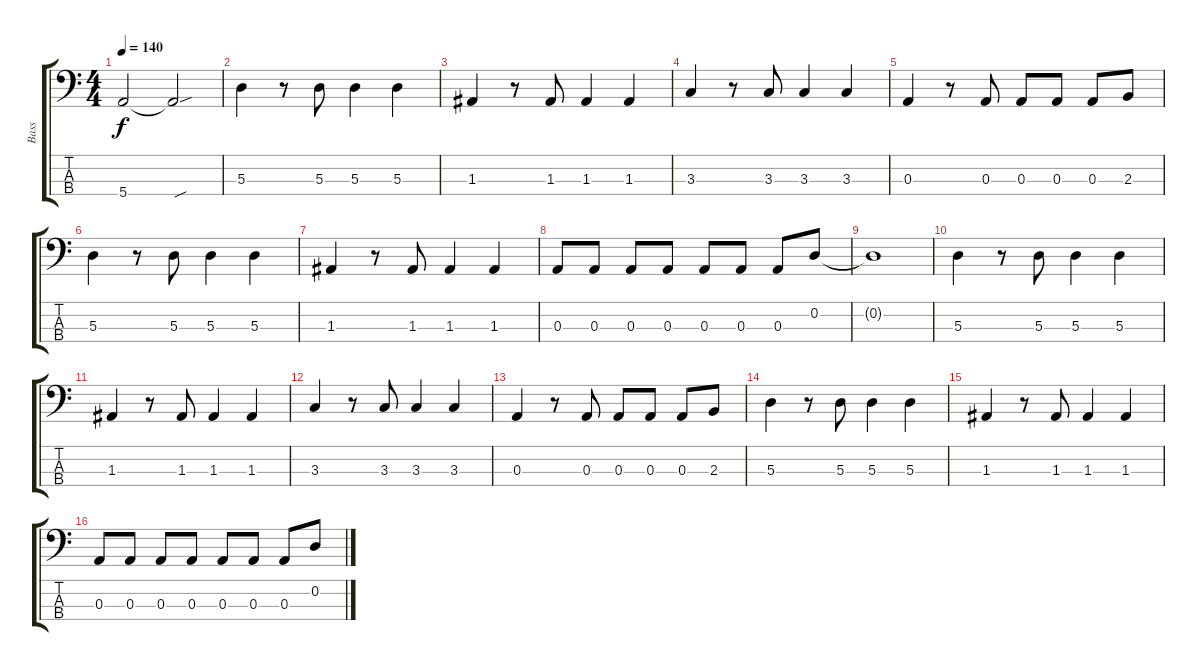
\track ("Bass" "Bass") {instrument electricbassfinger}
\staff {score tabs}
\tuning (G2 D2 A1 E1) {hide}
\ts (4 4)
\tempo 140
\clef f4
\ks c
5.4.2{dy f} 5.4{sou t}.2 |
5.3.4 r.8 5.3.8 5.3.4 5.3.4 |
1.3.4 r.8 1.3.8 1.3.4 1.3.4 |
3.3.4 r.8 3.3.8 3.3.4 3.3.4 |
0.3.4 r.8 0.3.8 0.3.8 0.3.8 0.3.8 2.3.8 |
5.3.4 r.8 5.3.8 5.3.4 5.3.4 |
1.3.4 r.8 1.3.8 1.3.4 1.3.4 |
0.3.8 0.3.8 0.3.8 0.3.8 0.3.8 0.3.8 0.3.8 0.2.8 |
0.2{t}.1 |
5.3.4 r.8 5.3.8 5.3.4 5.3.4 |
1.3.4 r.8 1.3.8 1.3.4 1.3.4 |
3.3.4 r.8 3.3.8 3.3.4 3.3.4 |
0.3.4 r.8 0.3.8 0.3.8 0.3.8 0.3.8 2.3.8 |
5.3.4 r.8 5.3.8 5.3.4 5.3.4 |
1.3.4 r.8 1.3.8 1.3.4 1.3.4 |
0.3.8 0.3.8 0.3.8 0.3.8 0.3.8 0.3.8 0.3.8 0.2.8
